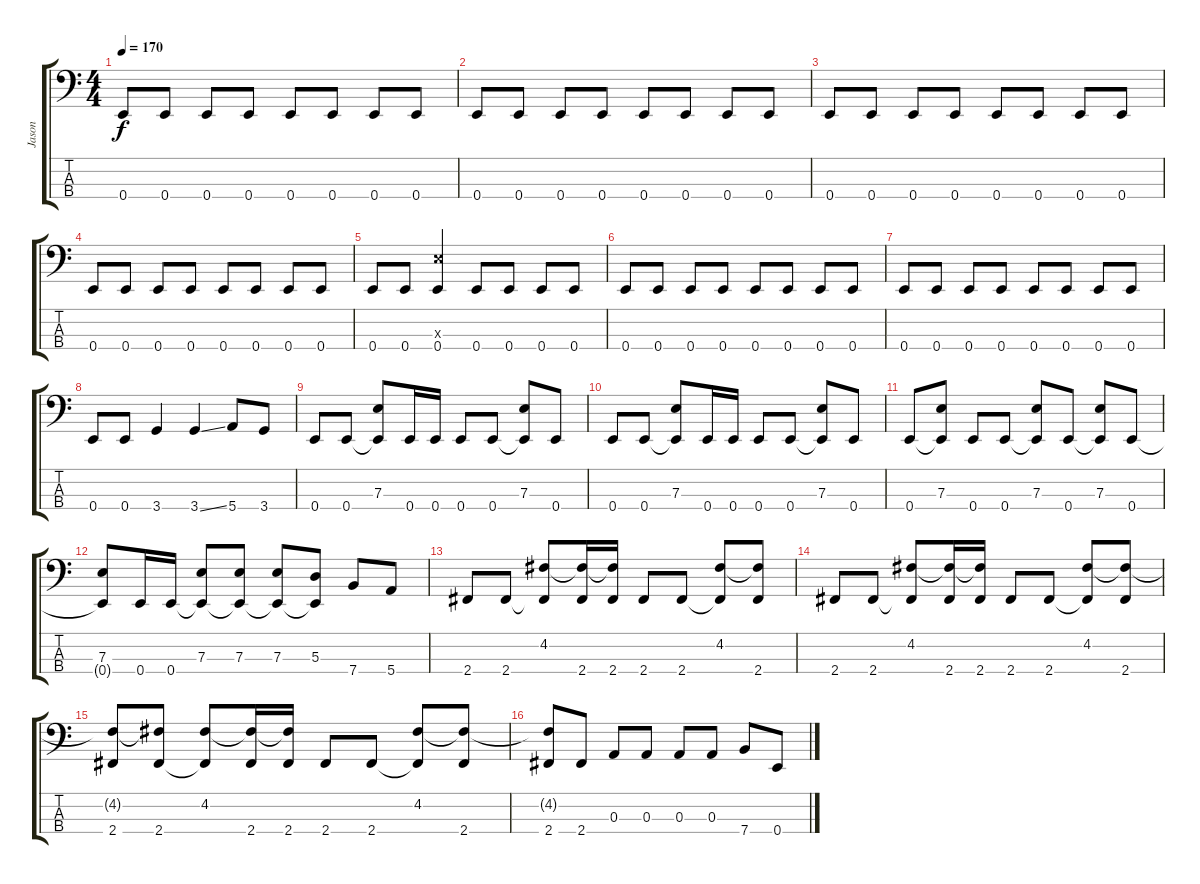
\track ("Jason" "Jason") {instrument electricbassfinger}
\staff {score tabs}
\tuning (G2 D2 A1 E1) {hide}
\ts (4 4)
\tempo 170
\clef f4
\ks c
0.4.8{dy f} 0.4.8 0.4.8 0.4.8 0.4.8 0.4.8 0.4.8 0.4.8 |
0.4.8 0.4.8 0.4.8 0.4.8 0.4.8 0.4.8 0.4.8 0.4.8 |
0.4.8 0.4.8 0.4.8 0.4.8 0.4.8 0.4.8 0.4.8 0.4.8 |
0.4.8 0.4.8 0.4.8 0.4.8 0.4.8 0.4.8 0.4.8 0.4.8 |
0.4.8 0.4.8 (7.3{x} 0.4).4 0.4.8 0.4.8 0.4.8 0.4.8 |
0.4.8 0.4.8 0.4.8 0.4.8 0.4.8 0.4.8 0.4.8 0.4.8 |
0.4.8 0.4.8 0.4.8 0.4.8 0.4.8 0.4.8 0.4.8 0.4.8 |
0.4.8 0.4.8 3.4.4 3.4{ss}.4 5.4.8 3.4.8 |
0.4.8 0.4.8 (7.3 0.4{t}).8 0.4.16 0.4.16 0.4.8 0.4.8 (7.3 0.4{t}).8 0.4.8 |
0.4.8 0.4.8 (7.3 0.4{t}).8 0.4.16 0.4.16 0.4.8 0.4.8 (7.3 0.4{t}).8 0.4.8 |
0.4.8 (7.3 0.4{t}).8 0.4.8 0.4.8 (7.3 0.4{t}).8 0.4.8 (7.3 0.4{t}).8 0.4.8 |
(7.3 0.4{t}).8 0.4.16 0.4.16 (7.3 0.4{t}).8 (7.3 0.4{t}).8 (7.3 0.4{t}).8 (5.3 0.4{t}).8 7.4.8 5.4.8 |
2.4.8 2.4.8 (4.2 2.4{t}).8 (4.2{t} 2.4).16 (4.2{t} 2.4).16 2.4.8 2.4.8 (4.2 2.4{t}).8 (4.2{t} 2.4).8 |
2.4.8 2.4.8 (4.2 2.4{t}).8 (4.2{t} 2.4).16 (4.2{t} 2.4).16 2.4.8 2.4.8 (4.2 2.4{t}).8 (4.2{t} 2.4).8 |
(4.2{t} 2.4).8 (4.2{t} 2.4).8 (4.2 2.4{t}).8 (4.2{t} 2.4).16 (4.2{t} 2.4).16 2.4.8 2.4.8 (4.2 2.4{t}).8 (4.2{t} 2.4).8 |
(4.2{t} 2.4).8 2.4.8 0.3.8 0.3.8 0.3.8 0.3.8 7.4.8 0.4.8
